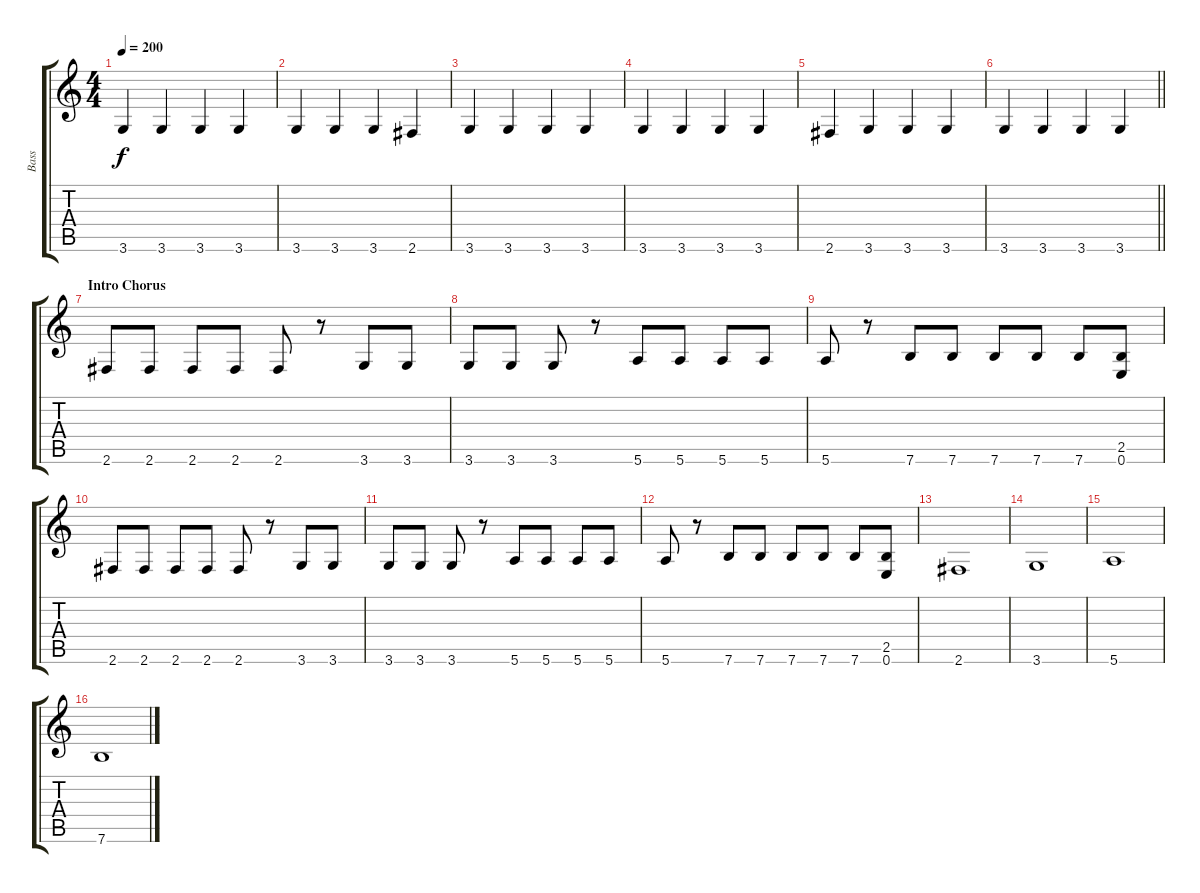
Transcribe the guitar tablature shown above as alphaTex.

\track ("Bass" "Bass") {instrument electricbasspick}
\staff {score tabs}
\tuning (E4 B3 G3 D3 A2 E2) {hide}
\ts (4 4)
\tempo 200
\clef g2
\ks c
3.6.4{dy f} 3.6.4 3.6.4 3.6.4 |
3.6.4 3.6.4 3.6.4 2.6.4 |
3.6.4 3.6.4 3.6.4 3.6.4 |
3.6.4 3.6.4 3.6.4 3.6.4 |
2.6.4 3.6.4 3.6.4 3.6.4 |
\barLineRight lightlight
3.6.4 3.6.4 3.6.4 3.6.4 |
\section ("" "Intro Chorus")
2.6.8 2.6.8 2.6.8 2.6.8 2.6.8 r.8 3.6.8 3.6.8 |
3.6.8 3.6.8 3.6.8 r.8 5.6.8 5.6.8 5.6.8 5.6.8 |
5.6.8 r.8 7.6.8 7.6.8 7.6.8 7.6.8 7.6.8 (2.5 0.6).8 |
2.6.8 2.6.8 2.6.8 2.6.8 2.6.8 r.8 3.6.8 3.6.8 |
3.6.8 3.6.8 3.6.8 r.8 5.6.8 5.6.8 5.6.8 5.6.8 |
5.6.8 r.8 7.6.8 7.6.8 7.6.8 7.6.8 7.6.8 (2.5 0.6).8 |
2.6.1 |
3.6.1 |
5.6.1 |
7.6.1
